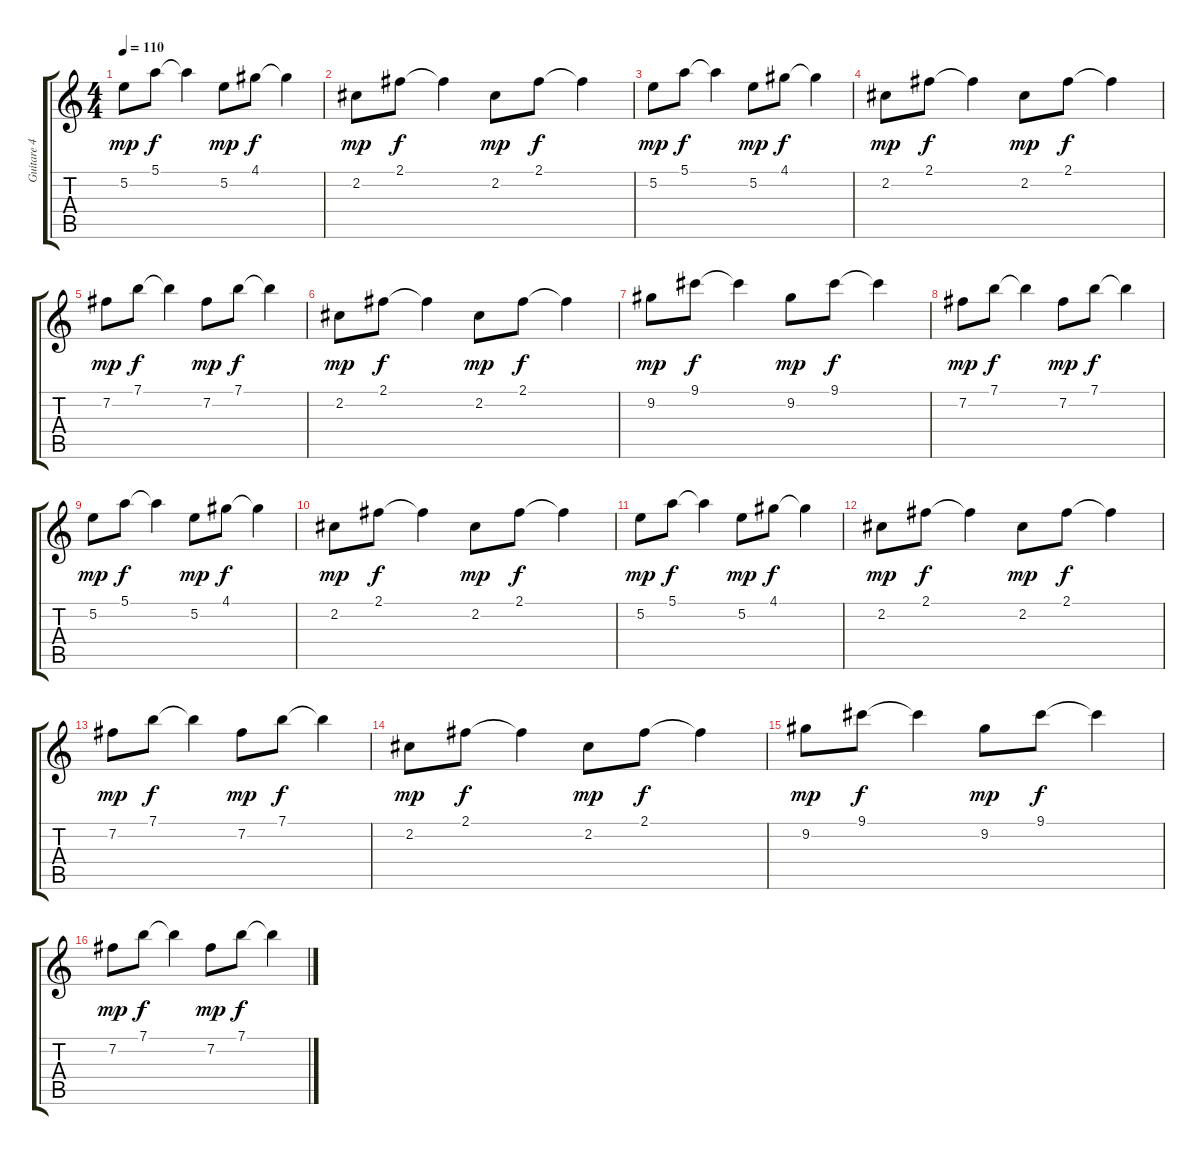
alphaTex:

\track ("Guitare 4" "Guitare 4") {instrument electricguitarjazz}
\staff {score tabs}
\tuning (E4 B3 G3 D3 A2 E2) {hide}
\ts (4 4)
\tempo 110
\clef g2
\ks c
5.2.8{dy mp} 5.1.8{dy f} 5.1{t}.4 5.2.8{dy mp} 4.1.8{dy f} 4.1{t}.4 |
2.2.8{dy mp} 2.1.8{dy f} 2.1{t}.4 2.2.8{dy mp} 2.1.8{dy f} 2.1{t}.4 |
5.2.8{dy mp} 5.1.8{dy f} 5.1{t}.4 5.2.8{dy mp} 4.1.8{dy f} 4.1{t}.4 |
2.2.8{dy mp} 2.1.8{dy f} 2.1{t}.4 2.2.8{dy mp} 2.1.8{dy f} 2.1{t}.4 |
7.2.8{dy mp} 7.1.8{dy f} 7.1{t}.4 7.2.8{dy mp} 7.1.8{dy f} 7.1{t}.4 |
2.2.8{dy mp} 2.1.8{dy f} 2.1{t}.4 2.2.8{dy mp} 2.1.8{dy f} 2.1{t}.4 |
9.2.8{dy mp} 9.1.8{dy f} 9.1{t}.4 9.2.8{dy mp} 9.1.8{dy f} 9.1{t}.4 |
7.2.8{dy mp} 7.1.8{dy f} 7.1{t}.4 7.2.8{dy mp} 7.1.8{dy f} 7.1{t}.4 |
5.2.8{dy mp} 5.1.8{dy f} 5.1{t}.4 5.2.8{dy mp} 4.1.8{dy f} 4.1{t}.4 |
2.2.8{dy mp} 2.1.8{dy f} 2.1{t}.4 2.2.8{dy mp} 2.1.8{dy f} 2.1{t}.4 |
5.2.8{dy mp} 5.1.8{dy f} 5.1{t}.4 5.2.8{dy mp} 4.1.8{dy f} 4.1{t}.4 |
2.2.8{dy mp} 2.1.8{dy f} 2.1{t}.4 2.2.8{dy mp} 2.1.8{dy f} 2.1{t}.4 |
7.2.8{dy mp} 7.1.8{dy f} 7.1{t}.4 7.2.8{dy mp} 7.1.8{dy f} 7.1{t}.4 |
2.2.8{dy mp} 2.1.8{dy f} 2.1{t}.4 2.2.8{dy mp} 2.1.8{dy f} 2.1{t}.4 |
9.2.8{dy mp} 9.1.8{dy f} 9.1{t}.4 9.2.8{dy mp} 9.1.8{dy f} 9.1{t}.4 |
7.2.8{dy mp} 7.1.8{dy f} 7.1{t}.4 7.2.8{dy mp} 7.1.8{dy f} 7.1{t}.4
